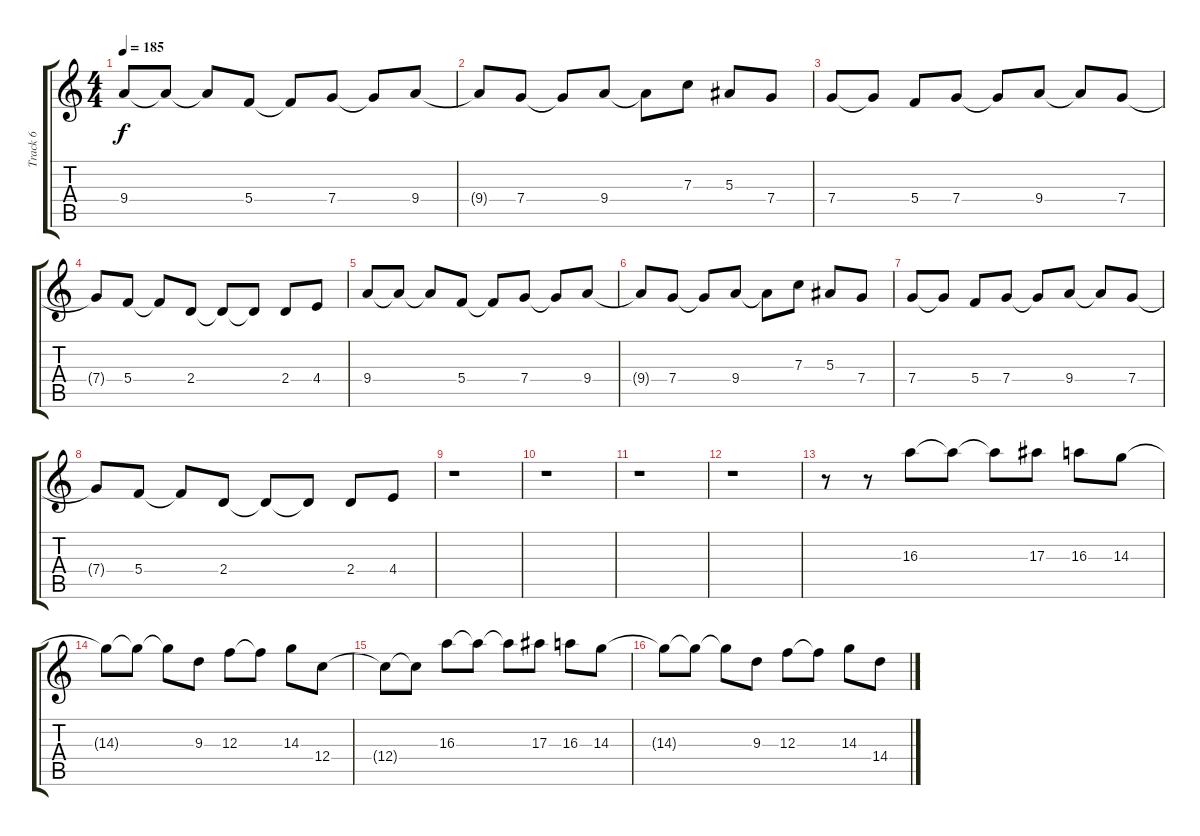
\track ("Track 6" "Track 6") {instrument acousticguitarsteel}
\staff {score tabs}
\tuning (D4 A3 F3 C3 G2 C2) {hide}
\ts (4 4)
\tempo 185
\clef g2
\ks c
9.4.8{dy f} 9.4{t}.8 9.4{t}.8 5.4.8 5.4{t}.8 7.4.8 7.4{t}.8 9.4.8 |
9.4{t}.8 7.4.8 7.4{t}.8 9.4.8 9.4{t}.8 7.3.8 5.3.8 7.4.8 |
7.4.8 7.4{t}.8 5.4.8 7.4.8 7.4{t}.8 9.4.8 9.4{t}.8 7.4.8 |
7.4{t}.8 5.4.8 5.4{t}.8 2.4.8 2.4{t}.8 2.4{t}.8 2.4.8 4.4.8 |
9.4.8 9.4{t}.8 9.4{t}.8 5.4.8 5.4{t}.8 7.4.8 7.4{t}.8 9.4.8 |
9.4{t}.8 7.4.8 7.4{t}.8 9.4.8 9.4{t}.8 7.3.8 5.3.8 7.4.8 |
7.4.8 7.4{t}.8 5.4.8 7.4.8 7.4{t}.8 9.4.8 9.4{t}.8 7.4.8 |
7.4{t}.8 5.4.8 5.4{t}.8 2.4.8 2.4{t}.8 2.4{t}.8 2.4.8 4.4.8 |
r.1 |
r.1 |
r.1 |
r.1 |
r.8 r.8 16.3.8 16.3{t}.8 16.3{t}.8 17.3.8 16.3.8 14.3.8 |
14.3{t}.8 14.3{t}.8 14.3{t}.8 9.3.8 12.3.8 12.3{t}.8 14.3.8 12.4.8 |
12.4{t}.8 12.4{t}.8 16.3.8 16.3{t}.8 16.3{t}.8 17.3.8 16.3.8 14.3.8 |
14.3{t}.8 14.3{t}.8 14.3{t}.8 9.3.8 12.3.8 12.3{t}.8 14.3.8 14.4.8
